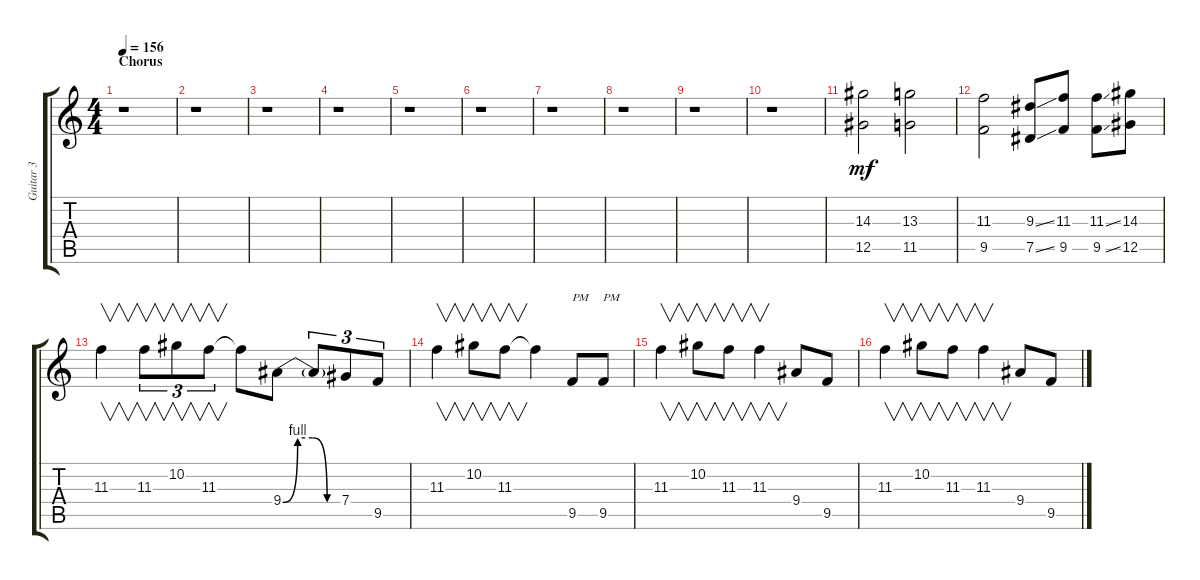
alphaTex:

\track ("Guitar 3" "Guitar 3") {instrument distortionguitar}
\staff {score tabs}
\tuning (Eb4 Bb3 Gb3 Db3 Ab2 Eb2) {hide}
\ts (4 4)
\section ("" "Chorus")
\tempo 156
\clef g2
\ks c
r.1{dy mf} |
r.1 |
r.1 |
r.1 |
r.1 |
r.1 |
r.1 |
r.1 |
r.1 |
r.1 |
(14.3 12.5).2 (13.3 11.5).2 |
(11.3 9.5).2 (9.3{ss} 7.5{ss}).8 (11.3 9.5).8 (11.3{ss} 9.5{ss}).8 (14.3 12.5).8 |
11.3.4{v} 11.3.8{v tu (3 2)} 10.2.8{v tu (3 2)} 11.3.8{v tu (3 2)} 11.3{t}.8 9.4{be (custom 0 0 15 4 30 4 45 0 60 0)}.8 9.4{t}.8{tu (3 2)} 7.4.8{tu (3 2)} 9.5.8{tu (3 2)} |
11.3.4{v} 10.2.8{v} 11.3.8{v} 11.3{t}.4 9.5.8{txt "PM"} 9.5.8{txt "PM"} |
11.3.4{v} 10.2.8{v} 11.3.8{v} 11.3.4{v} 9.4.8 9.5.8 |
11.3.4{v} 10.2.8{v} 11.3.8{v} 11.3.4{v} 9.4.8 9.5.8
